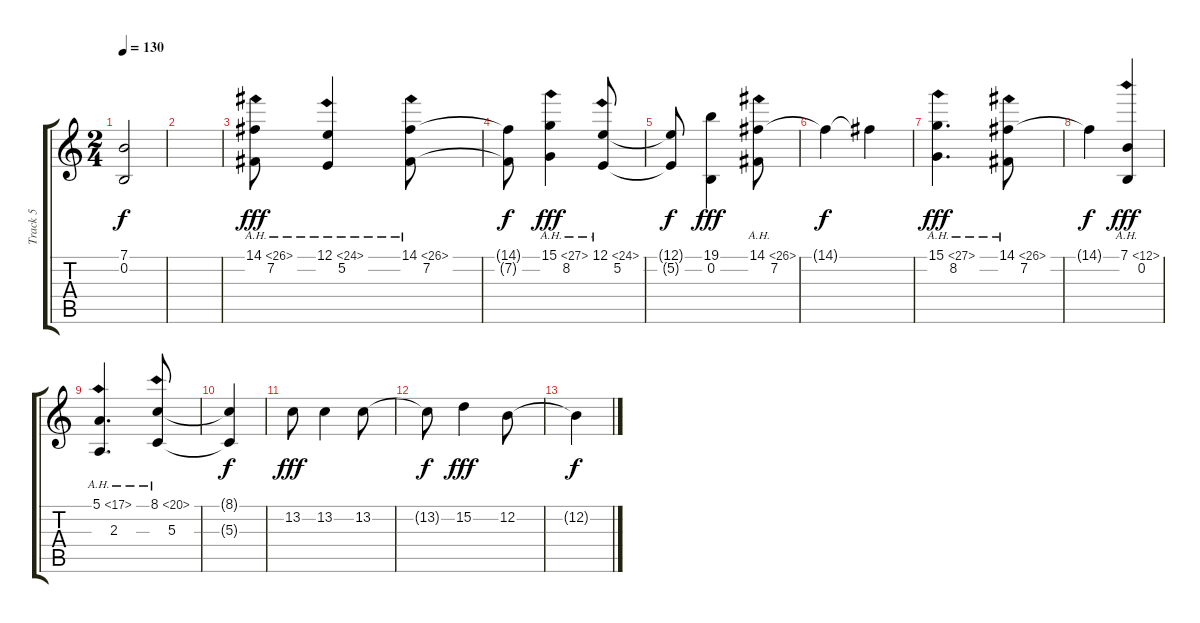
\track ("Track 5" "Track 5") {instrument synthstrings1}
\staff {score tabs}
\tuning (E4 B3 G3 D3 A2 E2) {hide}
\ts (2 4)
\tempo 130
\clef g2
\ks c
(7.1{t} 0.2{t}).2{dy f} |
|
(14.1{ah 12} 7.2).8{dy fff} (12.1{ah 12} 5.2).4 (14.1{ah 12} 7.2).8 |
(14.1{t} 7.2{t}).8{dy f} (15.1{ah 12} 8.2).4{dy fff} (12.1{ah 12} 5.2).8 |
(12.1{t} 5.2{t}).8{dy f} (19.1 0.2).4{dy fff} (14.1{ah 12} 7.2).8 |
14.1{t}.4{dy f} 14.1{t}.4 |
(15.1{ah 12} 8.2).4{d dy fff} (14.1{ah 12} 7.2).8 |
14.1{t}.4{dy f} (7.1{ah 5} 0.2).4{dy fff} |
(5.1{ah 12} 2.3).4{d} (8.1{ah 12} 5.3).8 |
(8.1{t} 5.3{t}).4{dy f} |
13.2.8{dy fff} 13.2.4 13.2.8 |
13.2{t}.8{dy f} 15.2.4{dy fff} 12.2.8 |
12.2{t}.4{dy f}
